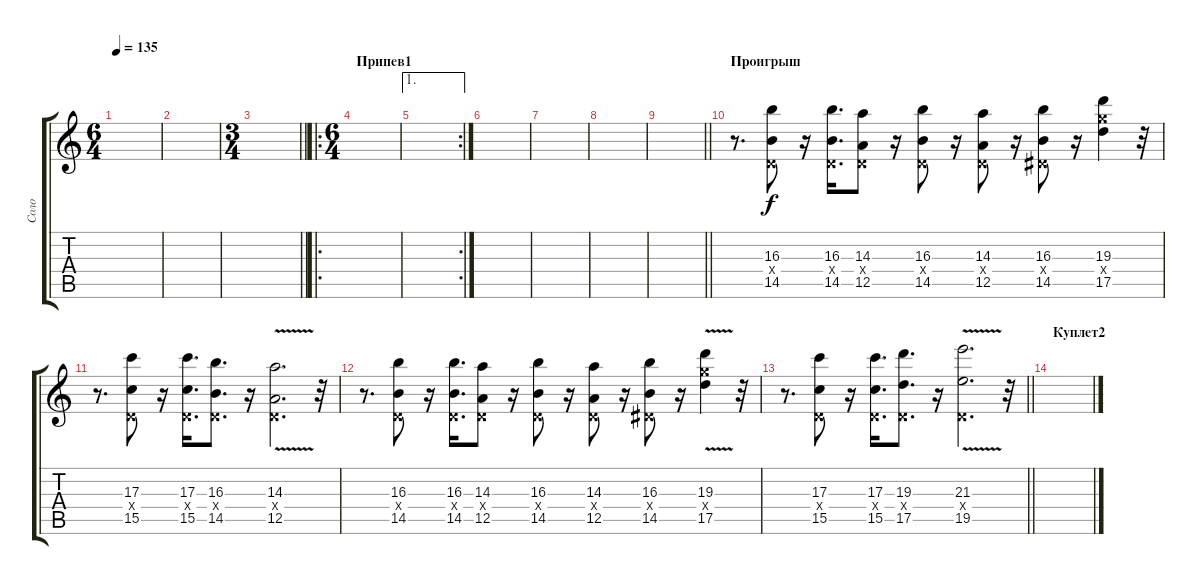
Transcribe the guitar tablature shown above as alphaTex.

\track ("Соло" "Соло") {instrument distortionguitar}
\staff {score tabs}
\tuning (E4 B3 G3 D3 A2 E2) {hide}
\ts (6 4)
\tempo 135
\clef g2
\ks c
|
|
\ts (3 4)
\barLineRight lightlight
|
\ro
\ts (6 4)
\section ("" "Припев1")
|
\ae 1
\rc 2
|
|
|
|
\barLineRight lightlight
|
\section ("" "Проигрыш")
r.8{d} (16.3 0.4{x} 14.5).8 r.16 (16.3 0.4{x} 14.5).16{d} (14.3 0.4{x} 12.5).8 r.16 (16.3 0.4{x} 14.5).8 r.16 (14.3 0.4{x} 12.5).8 r.16 (16.3 1.4{x} 14.5).8 r.16 (19.3 17.4{x} 17.5).4 r.32 |
r.8{d} (17.3 0.4{x} 15.5).8 r.16 (17.3 0.4{x} 15.5).16{d} (16.3 0.4{x} 14.5).8{d} r.16 (14.3{v} 0.4{x} 12.5).2{d} r.32 |
r.8{d} (16.3 0.4{x} 14.5).8 r.16 (16.3 0.4{x} 14.5).16{d} (14.3 0.4{x} 12.5).8 r.16 (16.3 0.4{x} 14.5).8 r.16 (14.3 0.4{x} 12.5).8 r.16 (16.3 1.4{x} 14.5).8 r.16 (19.3{v} 17.4{x} 17.5).4 r.32 |
\barLineRight lightlight
r.8{d} (17.3 0.4{x} 15.5).8 r.16 (17.3 0.4{x} 15.5).16{d} (19.3 0.4{x} 17.5).8{d} r.16 (21.3{v} 0.4{x} 19.5).2{d} r.32 |
\section ("" "Куплет2")
